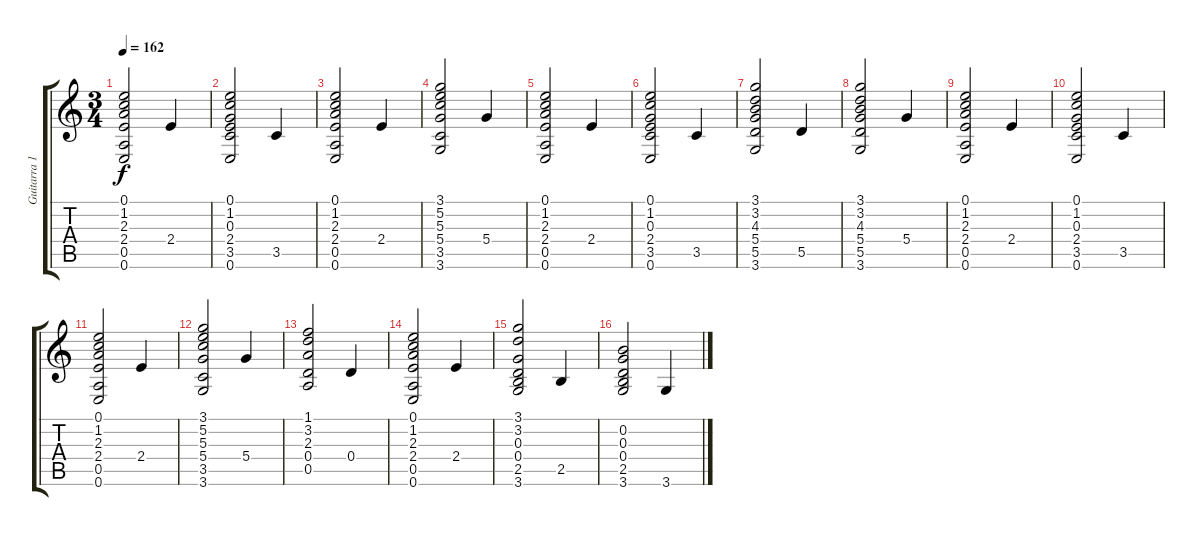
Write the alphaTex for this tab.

\track ("Guitarra 1" "Guitarra 1") {instrument acousticguitarsteel}
\staff {score tabs}
\tuning (E4 B3 G3 D3 A2 E2) {hide}
\ts (3 4)
\tempo 162
\clef g2
\ks c
(0.1 1.2 2.3 2.4 0.5 0.6).2{dy f} 2.4.4 |
(0.1 1.2 0.3 2.4 3.5 0.6).2 3.5.4 |
(0.1 1.2 2.3 2.4 0.5 0.6).2 2.4.4 |
(3.1 5.2 5.3 5.4 3.5 3.6).2 5.4.4 |
(0.1 1.2 2.3 2.4 0.5 0.6).2 2.4.4 |
(0.1 1.2 0.3 2.4 3.5 0.6).2 3.5.4 |
(3.1 3.2 4.3 5.4 5.5 3.6).2 5.5.4 |
(3.1 3.2 4.3 5.4 5.5 3.6).2 5.4.4 |
(0.1 1.2 2.3 2.4 0.5 0.6).2 2.4.4 |
(0.1 1.2 0.3 2.4 3.5 0.6).2 3.5.4 |
(0.1 1.2 2.3 2.4 0.5 0.6).2 2.4.4 |
(3.1 5.2 5.3 5.4 3.5 3.6).2 5.4.4 |
(1.1 3.2 2.3 0.4 0.5).2 0.4.4 |
(0.1 1.2 2.3 2.4 0.5 0.6).2 2.4.4 |
(3.1 3.2 0.3 0.4 2.5 3.6).2 2.5.4 |
(0.2 0.3 0.4 2.5 3.6).2 3.6.4
